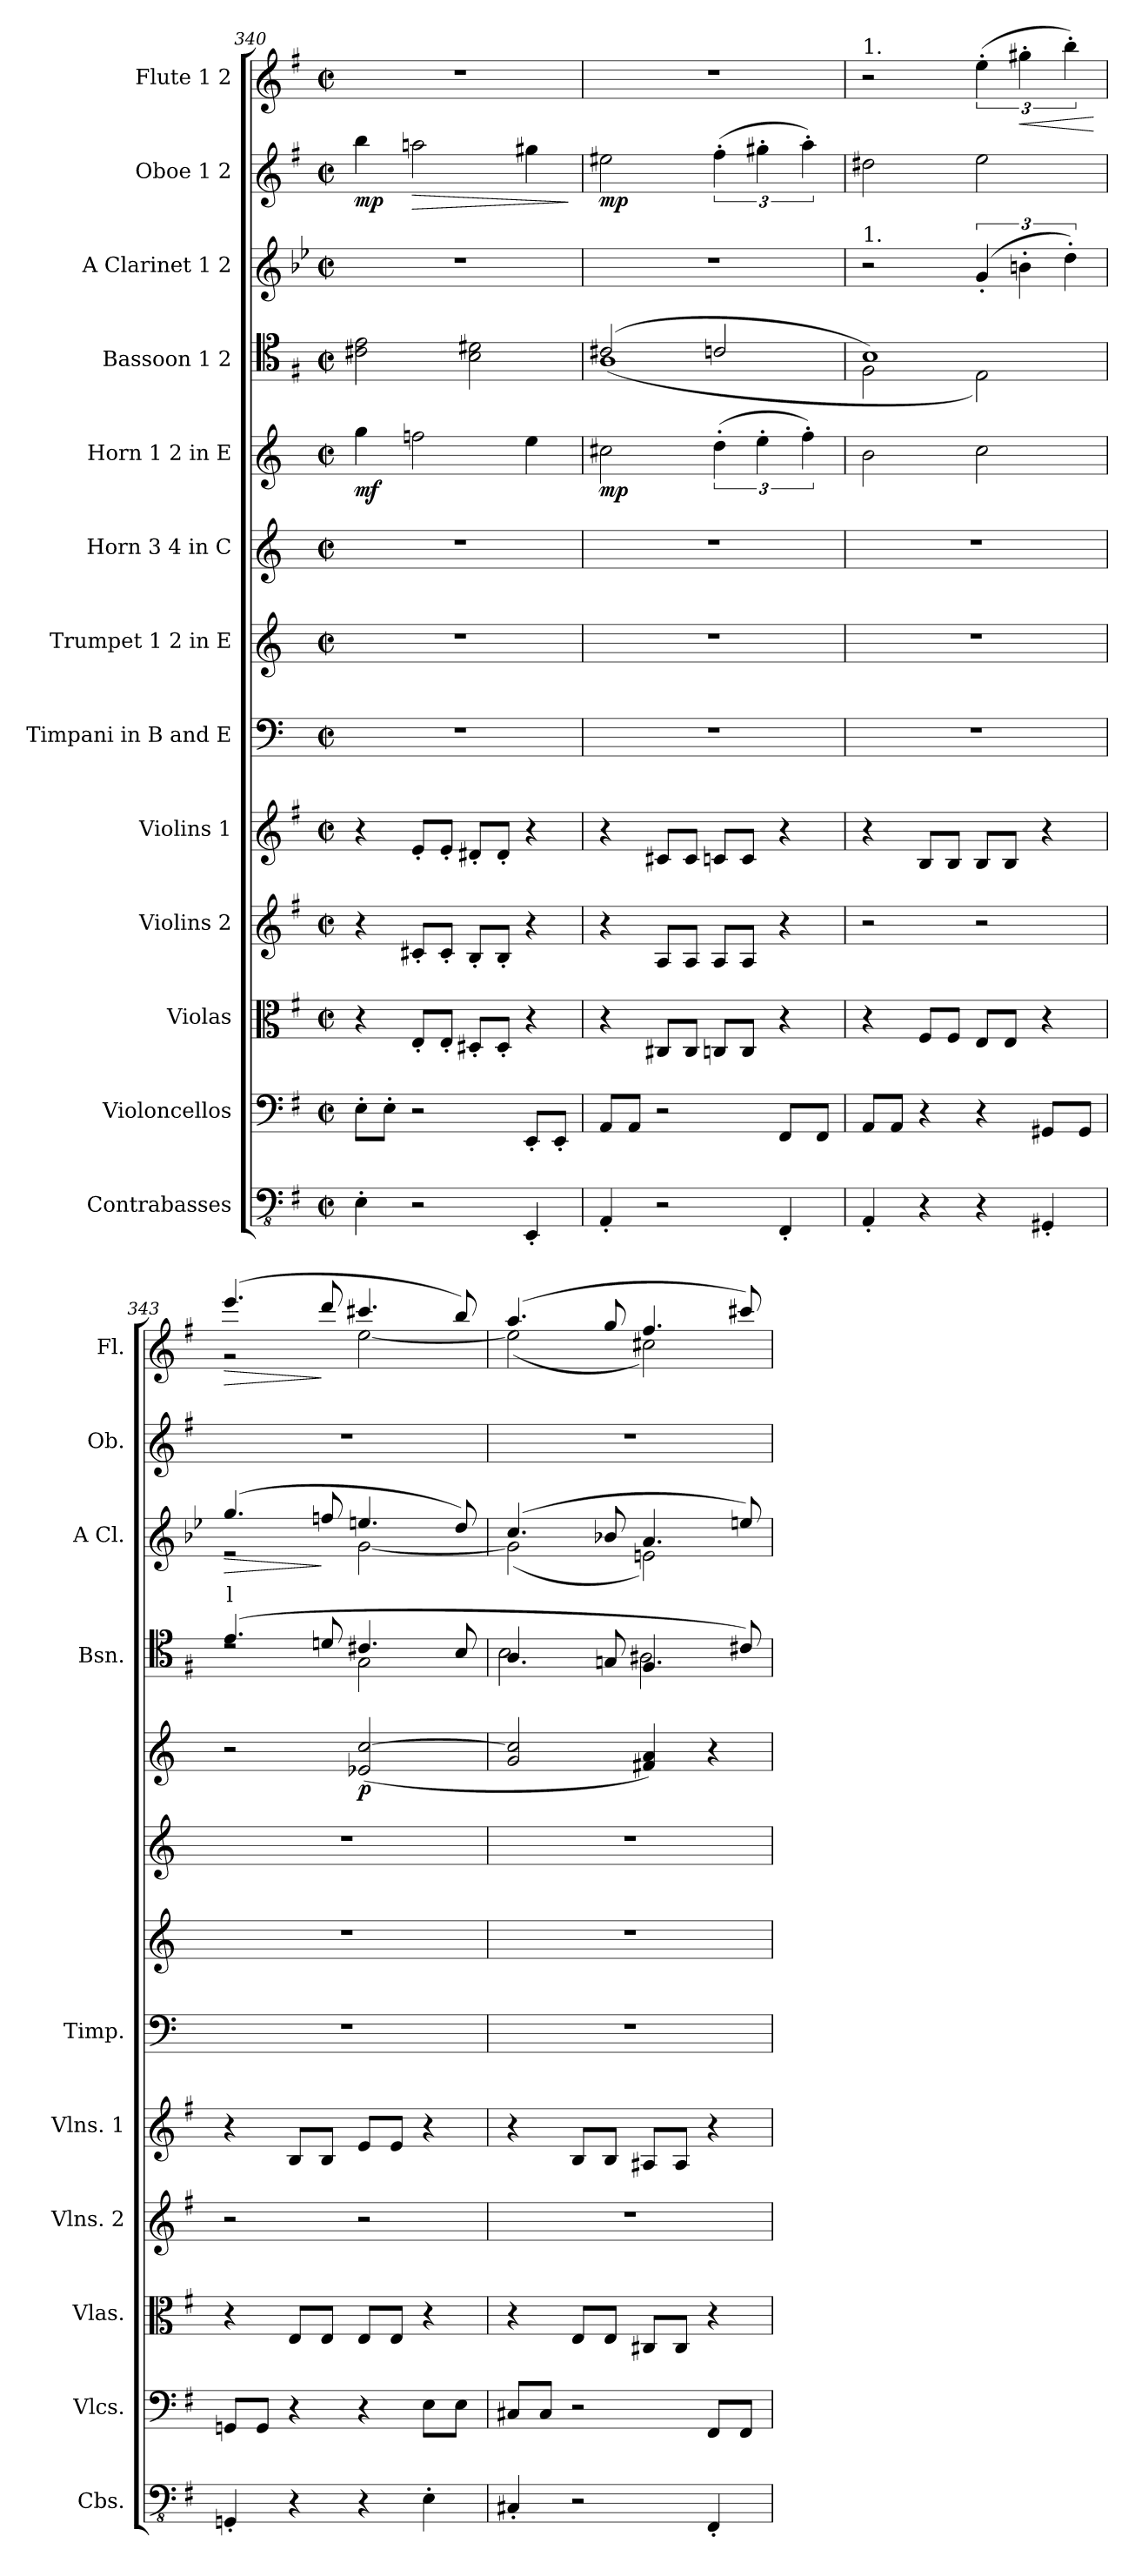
**kern	**kern	**kern	**kern	**kern	**kern	**kern	**kern	**kern	**dynam	**kern	**kern	**text	**dynam	**kern	**dynam	**kern	**dynam
*part13	*part12	*part11	*part10	*part9	*part8	*part7	*part6	*part5	*part5	*part4	*part3	*part3	*part3	*part2	*part2	*part1	*part1
*staff13	*staff12	*staff11	*staff10	*staff9	*staff8	*staff7	*staff6	*staff5	*staff5	*staff4	*staff3	*staff3	*staff3	*staff2	*staff2	*staff1	*staff1
*I"Contrabasses	*I"Violoncellos	*I"Violas	*I"Violins 2	*I"Violins 1	*I"Timpani in B and E	*I"Trumpet 1 2 in E	*I"Horn 3 4  in C	*I"Horn 1 2 in E	*	*I"Bassoon 1 2	*I"A Clarinet 1 2	*	*	*I"Oboe 1 2	*	*I"Flute 1 2	*
*I'Cbs.	*I'Vlcs.	*I'Vlas.	*I'Vlns. 2	*I'Vlns. 1	*I'Timp.	*	*	*	*	*I'Bsn.	*I'A Cl.	*	*	*I'Ob.	*	*I'Fl.	*
*clefFv4	*clefF4	*clefC3	*clefG2	*clefG2	*clefF4	*clefG2	*clefG2	*clefG2	*	*clefC4	*clefG2	*	*	*clefG2	*	*clefG2	*
*	*	*	*	*	*	*ITrd-2c-4	*ITrd7c12	*ITrd5c8	*	*	*ITrd2c3	*	*	*	*	*	*
*k[f#]	*k[f#]	*k[f#]	*k[f#]	*k[f#]	*k[]	*k[f#c#g#d#]	*k[]	*k[f#c#g#d#]	*	*k[f#]	*k[f#]	*	*	*k[f#]	*	*k[f#]	*
*M2/2	*M2/2	*M2/2	*M2/2	*M2/2	*M2/2	*M2/2	*M2/2	*M2/2	*	*M2/2	*M2/2	*	*	*M2/2	*	*M2/2	*
*met(c|)	*met(c|)	*met(c|)	*met(c|)	*met(c|)	*met(c|)	*met(c|)	*met(c|)	*met(c|)	*	*met(c|)	*met(c|)	*	*	*met(c|)	*	*met(c|)	*
=340	=340	=340	=340	=340	=340	=340	=340	=340	=340	=340	=340	=340	=340	=340	=340	=340	=340
!	!	!	!	!	!	!	!	!	!LO:DY:b	!	!	!	!	!	!LO:DY:b	!	!
4EE'\	8E'\L	4r	4r	4r	1r	1r	1r	4b\	mf	2c#X\ 2e\	1r	.	.	4bb\	mp	1r	.
.	8E'\J	.	.	.	.	.	.	.	.	.	.	.	.	.	.	.	.
!	!	!	!	!	!	!	!	!	!	!	!	!	!	!	!LO:HP:b	!	!
2r	2r	8E'/L	8c#X'/L	8e'/L	.	.	.	2an\	.	.	.	.	.	2aan\	>	.	.
.	.	8E'/J	8c#'/J	8e'/J	.	.	.	.	.	.	.	.	.	.	.	.	.
.	.	8D#X'/L	8B'/L	8d#X'/L	.	.	.	.	.	2B\ 2d#X\	.	.	.	.	.	.	.
.	.	8D#'/J	8B'/J	8d#'/J	.	.	.	.	.	.	.	.	.	.	.	.	.
4EEE'/	8EE'/L	4r	4r	4r	.	.	.	4g#\	.	.	.	.	.	4gg#X\	.	.	.
.	8EE'/J	.	.	.	.	.	.	.	.	.	.	.	.	.	.	.	.
.	.	.	.	.	.	.	.	.	.	.	.	.	.	.	]	.	.
=341	=341	=341	=341	=341	=341	=341	=341	=341	=341	=341	=341	=341	=341	=341	=341	=341	=341
*	*	*	*	*	*	*	*	*	*	*^	*	*	*	*	*	*	*
!	!	!	!	!	!	!	!	!	!LO:DY:b	!	!	!	!	!	!	!LO:DY:b	!	!
4AAA'/	8AA/L	4r	4r	4r	1r	1r	1r	2e#X\	mp	(>2c#X/	(<1A	1r	.	.	2ee#X\	mp	1r	.
.	8AA/J	.	.	.	.	.	.	.	.	.	.	.	.	.	.	.	.	.
2r	2r	8C#X/L	8A/L	8c#X/L	.	.	.	.	.	.	.	.	.	.	.	.	.	.
.	.	8C#/J	8A/J	8c#/J	.	.	.	.	.	.	.	.	.	.	.	.	.	.
.	.	8Cn/L	8A/L	8cn/L	.	.	.	(>6f#'\	.	2cn/	.	.	.	.	(>6ff#'\	.	.	.
.	.	8C/J	8A/J	8c/J	.	.	.	.	.	.	.	.	.	.	.	.	.	.
.	.	.	.	.	.	.	.	6g#'\	.	.	.	.	.	.	6gg#X'\	.	.	.
4FFF#'/	8FF#/L	4r	4r	4r	.	.	.	.	.	.	.	.	.	.	.	.	.	.
.	.	.	.	.	.	.	.	6a'\)	.	.	.	.	.	.	6aa'\)	.	.	.
.	8FF#/J	.	.	.	.	.	.	.	.	.	.	.	.	.	.	.	.	.
=342	=342	=342	=342	=342	=342	=342	=342	=342	=342	=342	=342	=342	=342	=342	=342	=342	=342	=342
!	!	!	!	!	!	!	!	!	!	!	!	!	!	!	!	!	!LO:TX:a:t=1.	!
!	!	!	!	!	!	!	!	!	!	!	!	!LO:TX:a:t=1.	!	!	!	!	!	!
4AAA'/	8AA/L	4r	2r	4r	1r	1r	1r	2d#\	.	1B)	2F#\	2r	.	.	2dd#X\	.	2r	.
.	8AA/J	.	.	.	.	.	.	.	.	.	.	.	.	.	.	.	.	.
4r	4r	8F#/L	.	8B/L	.	.	.	.	.	.	.	.	.	.	.	.	.	.
.	.	8F#/J	.	8B/J	.	.	.	.	.	.	.	.	.	.	.	.	.	.
4r	4r	8E/L	2r	8B/L	.	.	.	2e\	.	.	2E\)	(>6e'/	.	.	2ee\	.	(>6ee'\	.
.	.	8E/J	.	8B/J	.	.	.	.	.	.	.	.	.	.	.	.	.	.
!	!	!	!	!	!	!	!	!	!	!	!	!	!	!	!	!	!	!LO:HP:b
.	.	.	.	.	.	.	.	.	.	.	.	6g#X'\	.	.	.	.	6gg#X'\	<
4GGG#X'/	8GG#X/L	4r	.	4r	.	.	.	.	.	.	.	.	.	.	.	.	.	.
.	.	.	.	.	.	.	.	.	.	.	.	6b'\)	.	.	.	.	6bb'\)	.
.	8GG#/J	.	.	.	.	.	.	.	.	.	.	.	.	.	.	.	.	.
*	*	*	*	*	*	*	*	*	*	*v	*v	*	*	*	*	*	*	*
.	.	.	.	.	.	.	.	.	.	.	.	.	.	.	.	.	[
=343	=343	=343	=343	=343	=343	=343	=343	=343	=343	=343	=343	=343	=343	=343	=343	=343	=343
*	*	*	*	*	*	*	*	*	*	*^	*	*	*	*	*	*	*
!	!	!	!	!	!	!	!	!	!	!	!	!	!LO:LY:b:color=#FF0000	!LO:HP:b	!	!	!	!LO:HP:b
*	*	*	*	*	*	*	*	*	*	*	*	*^	*	*	*	*	*^	*
4GGGn'/	8GGn/L	4r	2r	4r	1r	1r	1r	2r	.	(>4.e/	2rc	(>4.ee/	2r	l	>	1r	.	(>4.eee/	2r	>
.	8GG/J	.	.	.	.	.	.	.	.	.	.	.	.	.	.	.	.	.	.	.
4r	4r	8E/L	.	8B/L	.	.	.	.	.	.	.	.	.	.	.	.	.	.	.	.
.	.	8E/J	.	8B/J	.	.	.	.	.	8dn/	.	8ddn/	.	.	]	.	.	8ddd/	.	]
!	!	!	!	!	!	!	!	!	!LO:DY:b	!	!	!	!	!	!	!	!	!	!	!
4r	4r	8E/L	2r	8e/L	.	.	.	(<2Gn/ [2e/	p	4.c#X/	2G\	4.cc#X/	[2e\	.	.	.	.	4.ccc#X/	[2ee\	.
.	.	8E/J	.	8e/J	.	.	.	.	.	.	.	.	.	.	.	.	.	.	.	.
4EE'\	8E\L	4r	.	4r	.	.	.	.	.	.	.	.	.	.	.	.	.	.	.	.
.	8E\J	.	.	.	.	.	.	.	.	8B/	.	8b/)	.	.	.	.	.	8bb/)	.	.
=344	=344	=344	=344	=344	=344	=344	=344	=344	=344	=344	=344	=344	=344	=344	=344	=344	=344	=344	=344	=344
4CC#X'/	8C#X/L	4r	1r	4r	1r	1r	1r	2B/ 2e/]	.	4.A/	2B\	(>4.a/	(<2e\]	.	.	1r	.	(>4.aa/	(<2ee\]	.
.	8C#/J	.	.	.	.	.	.	.	.	.	.	.	.	.	.	.	.	.	.	.
2r	2r	8E/L	.	8B/L	.	.	.	.	.	.	.	.	.	.	.	.	.	.	.	.
.	.	8E/J	.	8B/J	.	.	.	.	.	8Gn/	.	8gn/	.	.	.	.	.	8gg/	.	.
.	.	8C#X/L	.	8A#X/L	.	.	.	4A#X/ 4c#/)	.	4.F#/	2A#X\	4.f#/	2c#X\)	.	.	.	.	4.ff#/	2cc#X\)	.
.	.	8C#/J	.	8A#/J	.	.	.	.	.	.	.	.	.	.	.	.	.	.	.	.
4FFF#'/	8FF#/L	4r	.	4r	.	.	.	4r	.	.	.	.	.	.	.	.	.	.	.	.
.	8FF#/J	.	.	.	.	.	.	.	.	8c#X/)	.	8cc#X/)	.	.	.	.	.	8ccc#X/)	.	.
*	*	*	*	*	*	*	*	*	*	*v	*v	*	*	*	*	*	*	*v	*v	*
*	*	*	*	*	*	*	*	*	*	*	*v	*v	*	*	*	*	*	*
=	=	=	=	=	=	=	=	=	=	=	=	=	=	=	=	=	=
*-	*-	*-	*-	*-	*-	*-	*-	*-	*-	*-	*-	*-	*-	*-	*-	*-	*-
